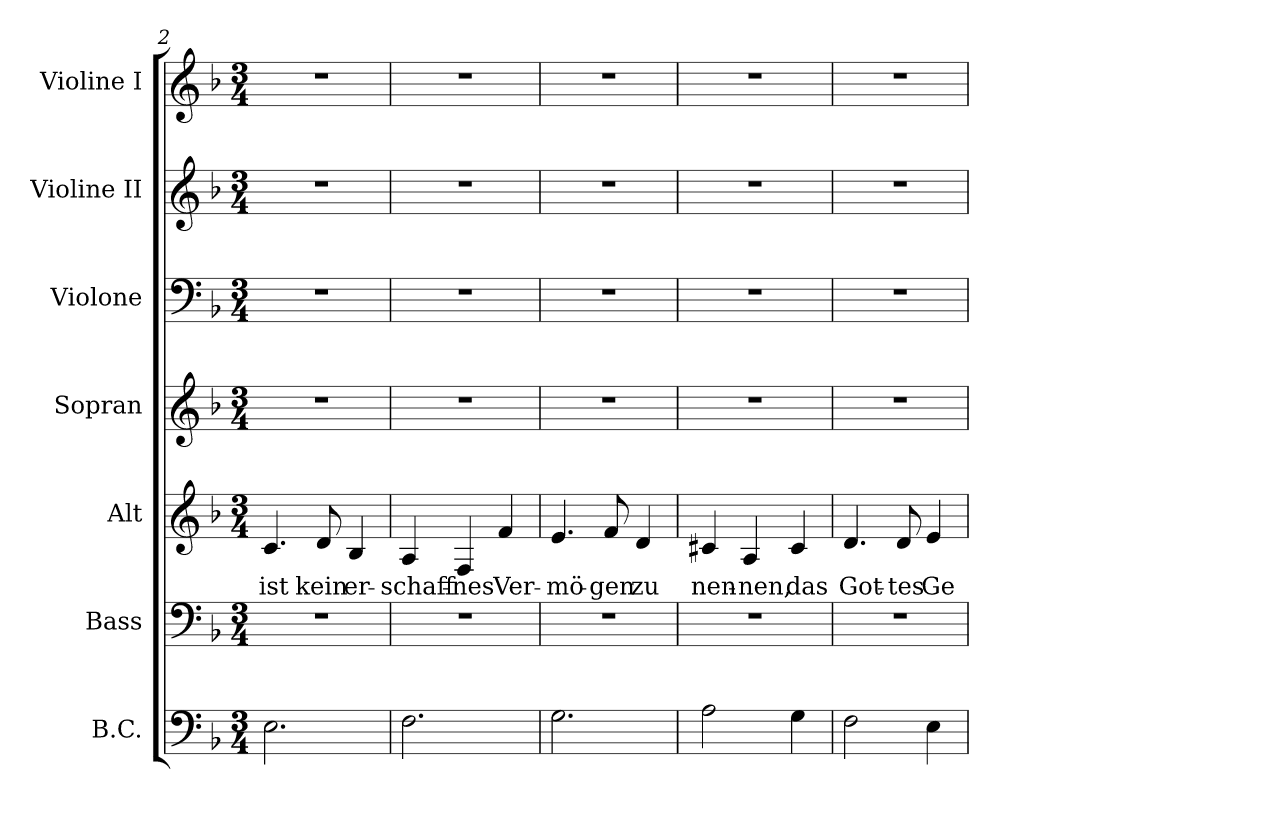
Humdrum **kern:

**kern	**kern	**kern	**text	**kern	**kern	**kern	**kern
*part7	*part6	*part5	*part5	*part4	*part3	*part2	*part1
*staff7	*staff6	*staff5	*staff5	*staff4	*staff3	*staff2	*staff1
*I"B.C.	*I"Bass	*I"Alt	*	*I"Sopran	*I"Violone	*I"Violine II	*I"Violine I
*	*I'B.	*I'A.	*	*I'S.	*	*I'Vln. II	*I'Vln. I
*clefF4	*clefF4	*clefG2	*	*clefG2	*clefF4	*clefG2	*clefG2
*k[b-]	*k[b-]	*k[b-]	*	*k[b-]	*k[b-]	*k[b-]	*k[b-]
*F:	*F:	*F:	*	*F:	*F:	*F:	*F:
*M3/4	*M3/4	*M3/4	*	*M3/4	*M3/4	*M3/4	*M3/4
=2	=2	=2	=2	=2	=2	=2	=2
!	!LO:N:vis=1	!	!	!	!	!	!
!	!	!	!LO:LY:b:color=#000000	!LO:N:vis=1	!LO:N:vis=1	!LO:N:vis=1	!LO:N:vis=1
2.Ei\	2.r	4.ci/	ist	2.r	2.r	2.r	2.r
!	!	!	!LO:LY:b:color=#000000	!	!	!	!
.	.	8di/	kein	.	.	.	.
!	!	!	!LO:LY:b:color=#000000	!	!	!	!
.	.	4B-i/	er-	.	.	.	.
=3	=3	=3	=3	=3	=3	=3	=3
!	!LO:N:vis=1	!	!	!	!	!	!
!	!	!	!LO:LY:b:color=#000000	!LO:N:vis=1	!LO:N:vis=1	!LO:N:vis=1	!LO:N:vis=1
2.Fi\	2.r	4Ai/	-schaff-	2.r	2.r	2.r	2.r
!	!	!	!LO:LY:b:color=#000000	!	!	!	!
.	.	4Fi/	-nes	.	.	.	.
!	!	!	!LO:LY:b:color=#000000	!	!	!	!
.	.	4fi/	Ver-	.	.	.	.
=4	=4	=4	=4	=4	=4	=4	=4
!	!LO:N:vis=1	!	!	!	!	!	!
!	!	!	!LO:LY:b:color=#000000	!LO:N:vis=1	!LO:N:vis=1	!LO:N:vis=1	!LO:N:vis=1
2.Gi\	2.r	4.ei/	-mö-	2.r	2.r	2.r	2.r
!	!	!	!LO:LY:b:color=#000000	!	!	!	!
.	.	8fi/	-gen	.	.	.	.
!	!	!	!LO:LY:b:color=#000000	!	!	!	!
.	.	4di/	zu	.	.	.	.
=5	=5	=5	=5	=5	=5	=5	=5
!	!LO:N:vis=1	!	!	!	!	!	!
!	!	!	!LO:LY:b:color=#000000	!LO:N:vis=1	!LO:N:vis=1	!LO:N:vis=1	!LO:N:vis=1
2Ai\	2.r	4c#Xi/	nen-	2.r	2.r	2.r	2.r
!	!	!	!LO:LY:b:color=#000000	!	!	!	!
.	.	4Ai/	-nen,	.	.	.	.
!	!	!	!LO:LY:b:color=#000000	!	!	!	!
4Gi\	.	4c#i/	das	.	.	.	.
=6	=6	=6	=6	=6	=6	=6	=6
!	!LO:N:vis=1	!	!	!	!	!	!
!	!	!	!LO:LY:b:color=#000000	!LO:N:vis=1	!LO:N:vis=1	!LO:N:vis=1	!LO:N:vis=1
2Fi\	2.r	4.di/	Got-	2.r	2.r	2.r	2.r
!	!	!	!LO:LY:b:color=#000000	!	!	!	!
.	.	8di/	-tes	.	.	.	.
!	!	!	!LO:LY:b:color=#000000	!	!	!	!
4Ei\	.	4ei/	Ge-	.	.	.	.
=	=	=	=	=	=	=	=
*-	*-	*-	*-	*-	*-	*-	*-
